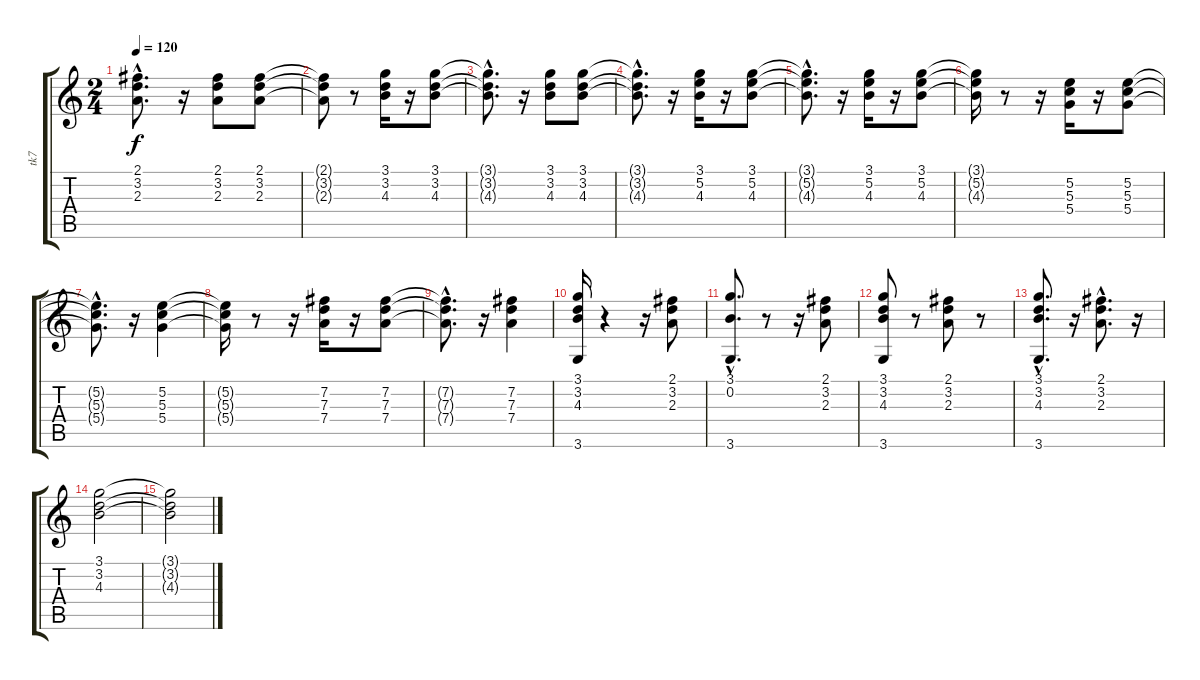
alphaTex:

\track ("tk7" "tk7") {instrument electricguitarclean}
\staff {score tabs}
\tuning (E4 B3 G3 D3 A2 E2) {hide}
\ts (2 4)
\tempo 120
\clef g2
\ks c
(2.1{hac t} 3.2{hac t} 2.3{hac t}).8{d dy f} r.16 (2.1 3.2 2.3).8 (2.1 3.2 2.3).8 |
(2.1{t} 3.2{t} 2.3{t}).8 r.8 (3.1 3.2 4.3).16 r.16 (3.1 3.2 4.3).8 |
(3.1{hac t} 3.2{hac t} 4.3{hac t}).8{d} r.16 (3.1 3.2 4.3).8 (3.1 3.2 4.3).8 |
(3.1{hac t} 3.2{hac t} 4.3{hac t}).8{d} r.16 (3.1 5.2 4.3).16 r.16 (3.1 5.2 4.3).8 |
(3.1{hac t} 5.2{hac t} 4.3{hac t}).8{d} r.16 (3.1 5.2 4.3).16 r.16 (3.1 5.2 4.3).8 |
(3.1{t} 5.2{t} 4.3{t}).16 r.8 r.16 (5.2 5.3 5.4).16 r.16 (5.2 5.3 5.4).8 |
(5.2{hac t} 5.3{hac t} 5.4{hac t}).8{d} r.16 (5.2 5.3 5.4).4 |
(5.2{t} 5.3{t} 5.4{t}).16 r.8 r.16 (7.2 7.3 7.4).16 r.16 (7.2 7.3 7.4).8 |
(7.2{hac t} 7.3{hac t} 7.4{hac t}).8{d} r.16 (7.2 7.3 7.4).4 |
(3.1 3.2 4.3 3.6).16 r.4 r.16 (2.1 3.2 2.3).8 |
(3.1{hac} 0.2{hac} 3.6{hac}).8{d} r.8 r.16 (2.1 3.2 2.3).8 |
(3.1 3.2 4.3 3.6).8 r.8 (2.1 3.2 2.3).8 r.8 |
(3.1{hac} 3.2{hac} 4.3{hac} 3.6{hac}).8{d} r.16 (2.1{hac} 3.2{hac} 2.3{hac}).8{d} r.16 |
(3.1 3.2 4.3).2 |
(3.1{t} 3.2{t} 4.3{t}).2
